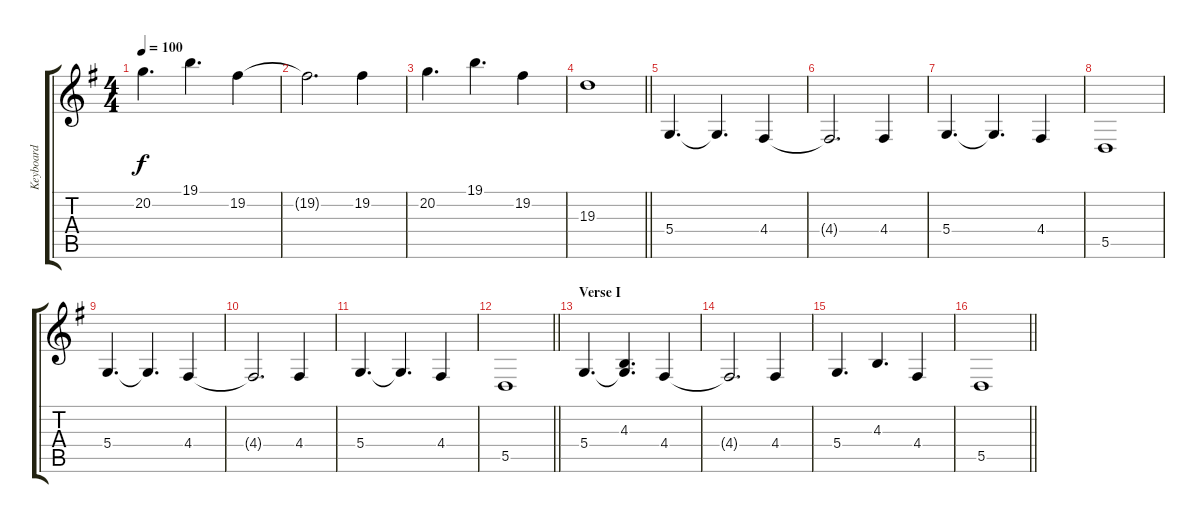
\track ("Keyboard" "Keyboard") {instrument fx6goblins}
\staff {score tabs}
\tuning (E4 B3 G3 D3 A2 E2) {hide}
\ts (4 4)
\tempo 100
\clef g2
\ks g
20.2.4{d dy f volume 6 instrument fx4atmosphere} 19.1.4{d} 19.2.4 |
19.2{t}.2{d} 19.2.4 |
20.2.4{d} 19.1.4{d} 19.2.4 |
\barLineRight lightlight
19.3.1 |
5.4.4{d volume 14 instrument stringensemble1} 5.4{t}.4{d} 4.4.4 |
4.4{t}.2{d} 4.4.4 |
5.4.4{d} 5.4{t}.4{d} 4.4.4 |
5.5.1 |
5.4.4{d} 5.4{t}.4{d} 4.4.4 |
4.4{t}.2{d} 4.4.4 |
5.4.4{d} 5.4{t}.4{d} 4.4.4 |
\barLineRight lightlight
5.5.1 |
\section ("" "Verse I")
5.4.4{d volume 7} (4.3 5.4{t}).4{d} 4.4.4 |
4.4{t}.2{d} 4.4.4 |
5.4.4{d} 4.3.4{d} 4.4.4 |
\barLineRight lightlight
5.5.1
